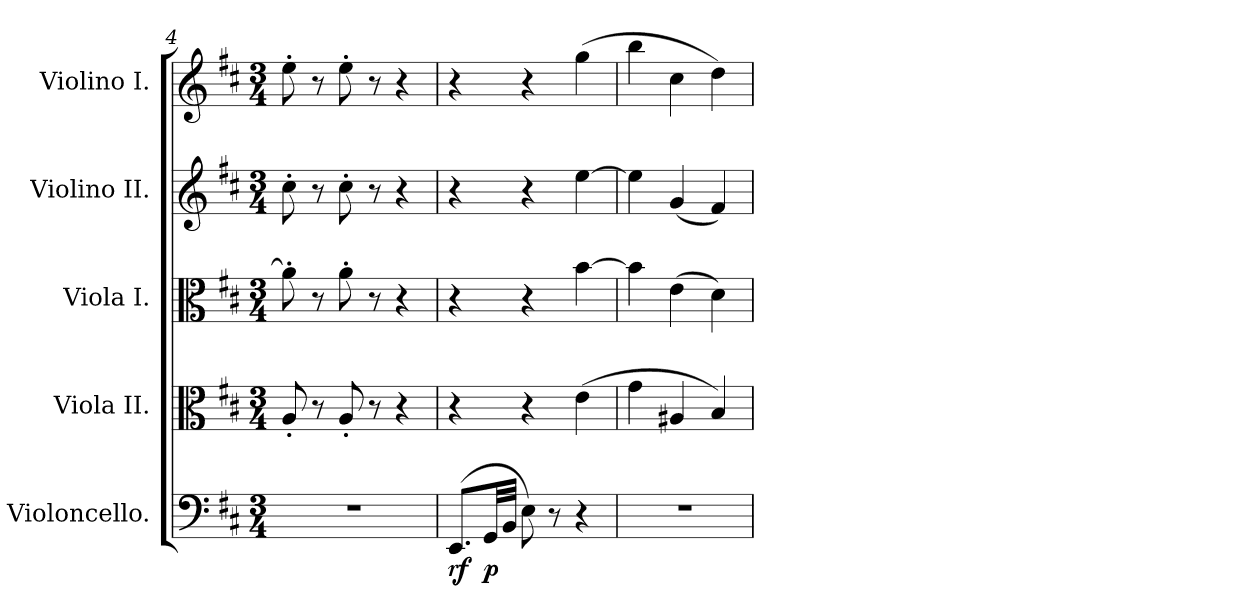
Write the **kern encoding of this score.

**kern	**dynam	**kern	**kern	**kern	**kern
*part5	*part5	*part4	*part3	*part2	*part1
*staff5	*staff5	*staff4	*staff3	*staff2	*staff1
*I"Violoncello.	*	*I"Viola II.	*I"Viola I.	*I"Violino II.	*I"Violino I.
*I'Vc	*	*I'Vla	*I'Vla	*I'Vln	*I'Vln
*clefF4	*	*clefC3	*clefC3	*clefG2	*clefG2
*k[f#c#]	*	*k[f#c#]	*k[f#c#]	*k[f#c#]	*k[f#c#]
*M3/4	*	*M3/4	*M3/4	*M3/4	*M3/4
=4	=4	=4	=4	=4	=4
2.r	.	8A'/	8a'\]	8cc#'\	8ee'\
.	.	8r	8r	8r	8r
.	.	8A'/	8a'\	8cc#'\	8ee'\
.	.	8r	8r	8r	8r
.	.	4r	4r	4r	4r
=5	=5	=5	=5	=5	=5
!	!LO:DY:b	!	!	!	!
(>8.EE/L	rf	4r	4r	4r	4r
!	!LO:DY:b	!	!	!	!
32GG/LL	p	.	.	.	.
32BB/JJJ	.	.	.	.	.
8E\)	.	4r	4r	4r	4r
8r	.	.	.	.	.
4r	.	(>4e\	[4b\	[4ee\	(>4gg\
=6	=6	=6	=6	=6	=6
2.r	.	4g\	4b\]	4ee\]	4bb\
.	.	4A#X/	(>4e\	(<4g/	4cc#\
.	.	4B/)	4d\)	4f#/)	4dd\)
=	=	=	=	=	=
*-	*-	*-	*-	*-	*-
